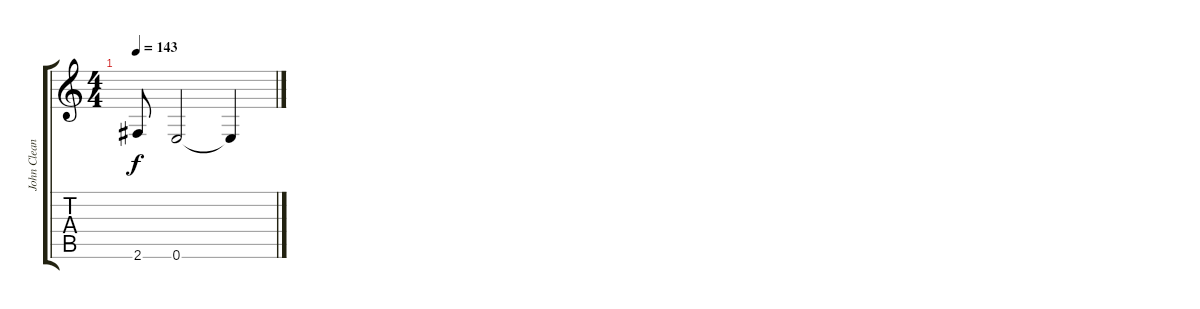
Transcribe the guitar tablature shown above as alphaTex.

\track ("John Clean" "John Clean") {instrument acousticguitarsteel}
\staff {score tabs}
\tuning (E4 B3 G3 D3 A2 E2) {hide}
\ts (4 4)
\tempo 143
\clef g2
\ks c
2.6{t}.8{dy f} 0.6.2 0.6{t}.4
